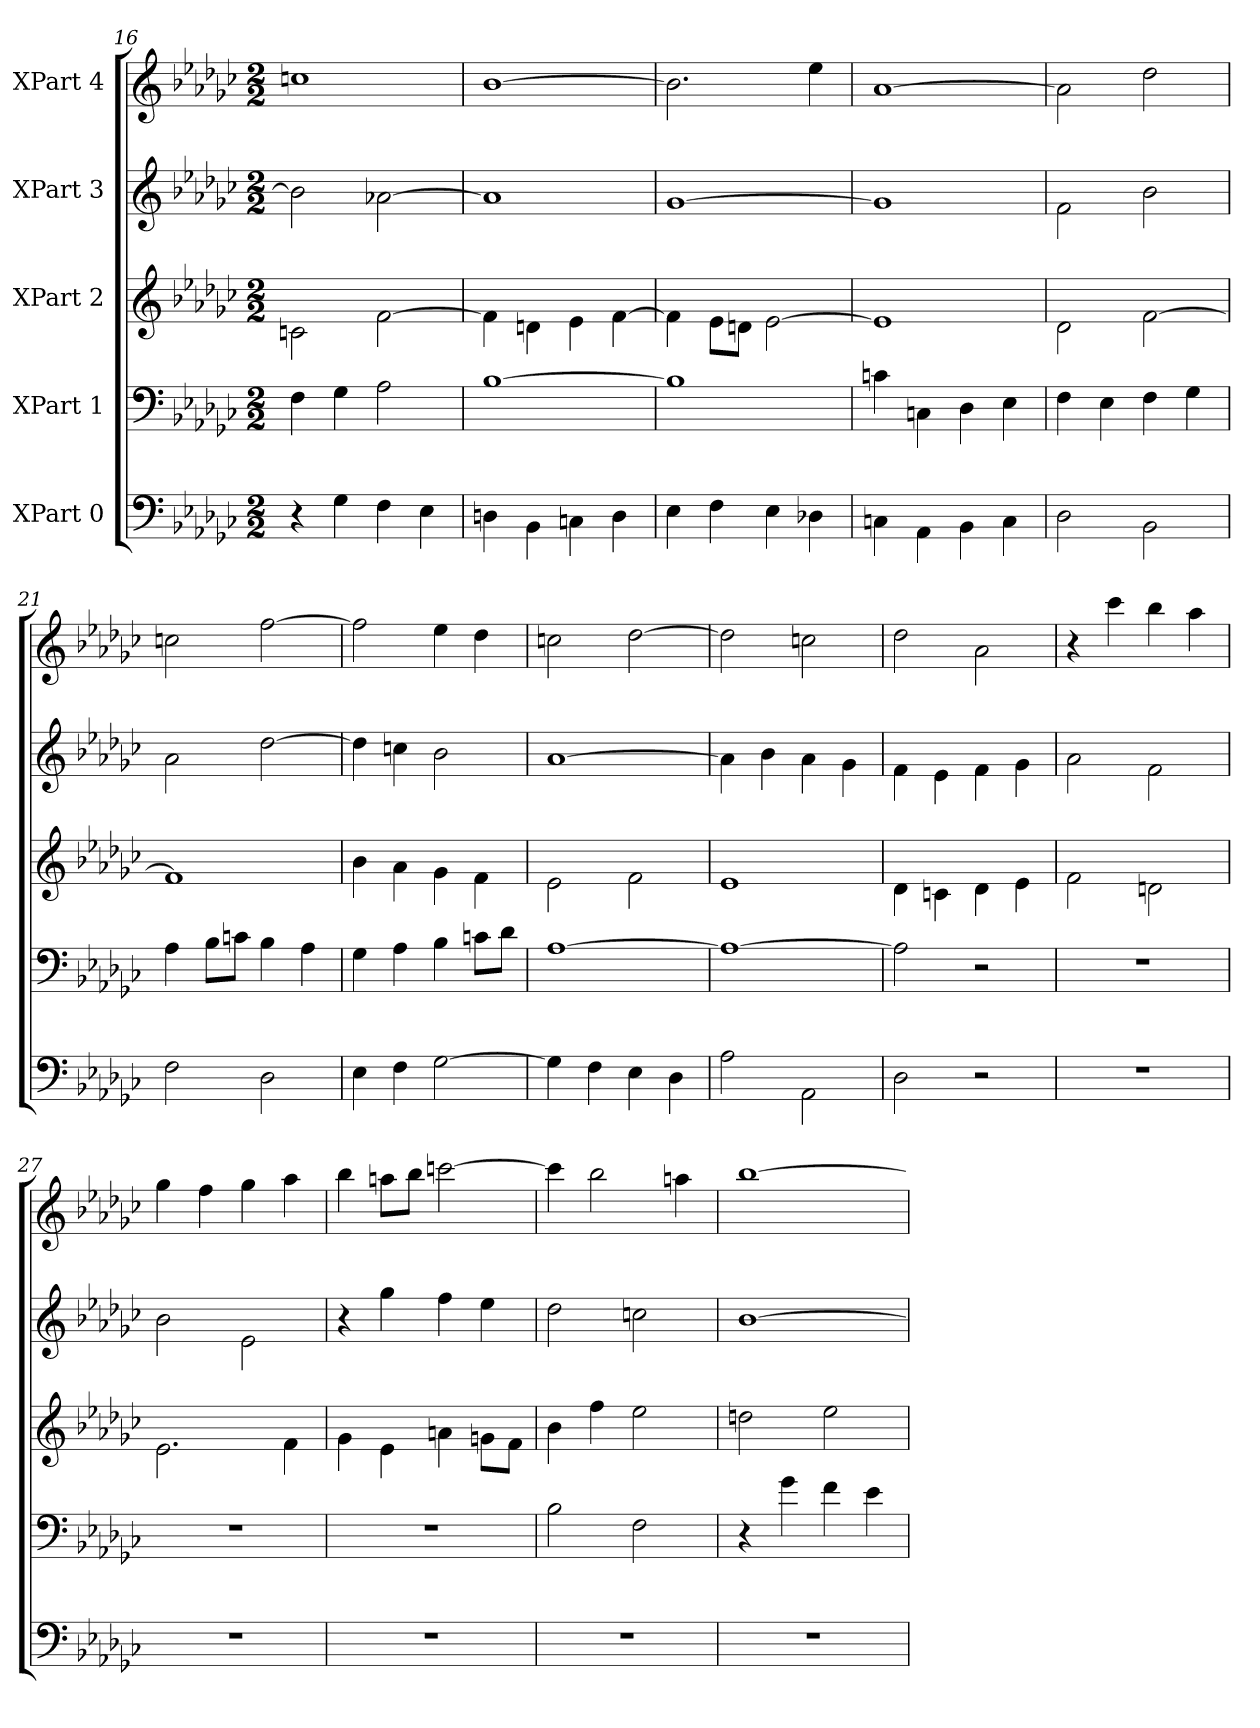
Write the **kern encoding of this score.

**kern	**kern	**kern	**kern	**kern
*part5	*part4	*part3	*part2	*part1
*staff5	*staff4	*staff3	*staff2	*staff1
*I"XPart 0	*I"XPart 1	*I"XPart 2	*I"XPart 3	*I"XPart 4
*clefF4	*clefF4	*clefG2	*clefG2	*clefG2
*k[b-e-a-d-g-c-]	*k[b-e-a-d-g-c-]	*k[b-e-a-d-g-c-]	*k[b-e-a-d-g-c-]	*k[b-e-a-d-g-c-]
*M2/2	*M2/2	*M2/2	*M2/2	*M2/2
=16	=16	=16	=16	=16
4r	4F\	2cn\	2b-\]	1ccn\
4G-\	4G-\	.	.	.
4F\	2A-\	[2f\	[2a-X\	.
4E-\	.	.	.	.
=17	=17	=17	=17	=17
4Dn\	[1B-\	4f\]	1a-\]	[1b-\
4BB-\	.	4dn\	.	.
4Cn\	.	4e-\	.	.
4D\	.	[4f\	.	.
=18	=18	=18	=18	=18
4E-\	1B-\]	4f\]	[1g-\	2.b-\]
4F\	.	8e-\L	.	.
.	.	8dn\J	.	.
4E-\	.	[2e-\	.	.
4D-X\	.	.	.	4ee-\
=19	=19	=19	=19	=19
4Cn\	4cn\	1e-\]	1g-\]	[1a-\
4AA-\	4C\	.	.	.
4BB-\	4D-\	.	.	.
4C\	4E-\	.	.	.
=20	=20	=20	=20	=20
2D-\	4F\	2d-\	2f\	2a-\]
.	4E-\	.	.	.
2BB-\	4F\	[2f\	2b-\	2dd-\
.	4G-\	.	.	.
=21	=21	=21	=21	=21
2F\	4A-\	1f\]	2a-\	2ccn\
.	8B-\L	.	.	.
.	8cn\J	.	.	.
2D-\	4B-\	.	[2dd-\	[2ff\
.	4A-\	.	.	.
=22	=22	=22	=22	=22
4E-\	4G-\	4b-\	4dd-\]	2ff\]
4F\	4A-\	4a-\	4ccn\	.
[2G-\	4B-\	4g-\	2b-\	4ee-\
.	8cn\L	4f\	.	4dd-\
.	8d-\J	.	.	.
=23	=23	=23	=23	=23
4G-\]	[1A-\	2e-\	[1a-\	2ccn\
4F\	.	.	.	.
4E-\	.	2f\	.	[2dd-\
4D-\	.	.	.	.
=24	=24	=24	=24	=24
2A-\	1A-\_	1e-\	4a-\]	2dd-\]
.	.	.	4b-\	.
2AA-\	.	.	4a-\	2ccn\
.	.	.	4g-\	.
=25	=25	=25	=25	=25
2D-\	2A-\]	4d-\	4f\	2dd-\
.	.	4cn\	4e-\	.
2r	2r	4d-\	4f\	2a-\
.	.	4e-\	4g-\	.
=26	=26	=26	=26	=26
1r	1r	2f\	2a-\	4r
.	.	.	.	4ccc-\
.	.	2dn\	2f\	4bb-\
.	.	.	.	4aa-\
=27	=27	=27	=27	=27
1r	1r	2.e-\	2b-\	4gg-\
.	.	.	.	4ff\
.	.	.	2e-\	4gg-\
.	.	4f\	.	4aa-\
=28	=28	=28	=28	=28
1r	1r	4g-\	4r	4bb-\
.	.	4e-\	4gg-\	8aan\L
.	.	.	.	8bb-\J
.	.	4an\	4ff\	[2cccn\
.	.	8gn\L	4ee-\	.
.	.	8f\J	.	.
=29	=29	=29	=29	=29
1r	2B-\	4b-\	2dd-\	4cccn\]
.	.	4ff\	.	2bb-\
.	2F\	2ee-\	2ccn\	.
.	.	.	.	4aan\
=30	=30	=30	=30	=30
1r	4r	2ddn\	[1b-\	[1bb-\
.	4g-\	.	.	.
.	4f\	2ee-\	.	.
.	4e-\	.	.	.
=	=	=	=	=
*-	*-	*-	*-	*-
